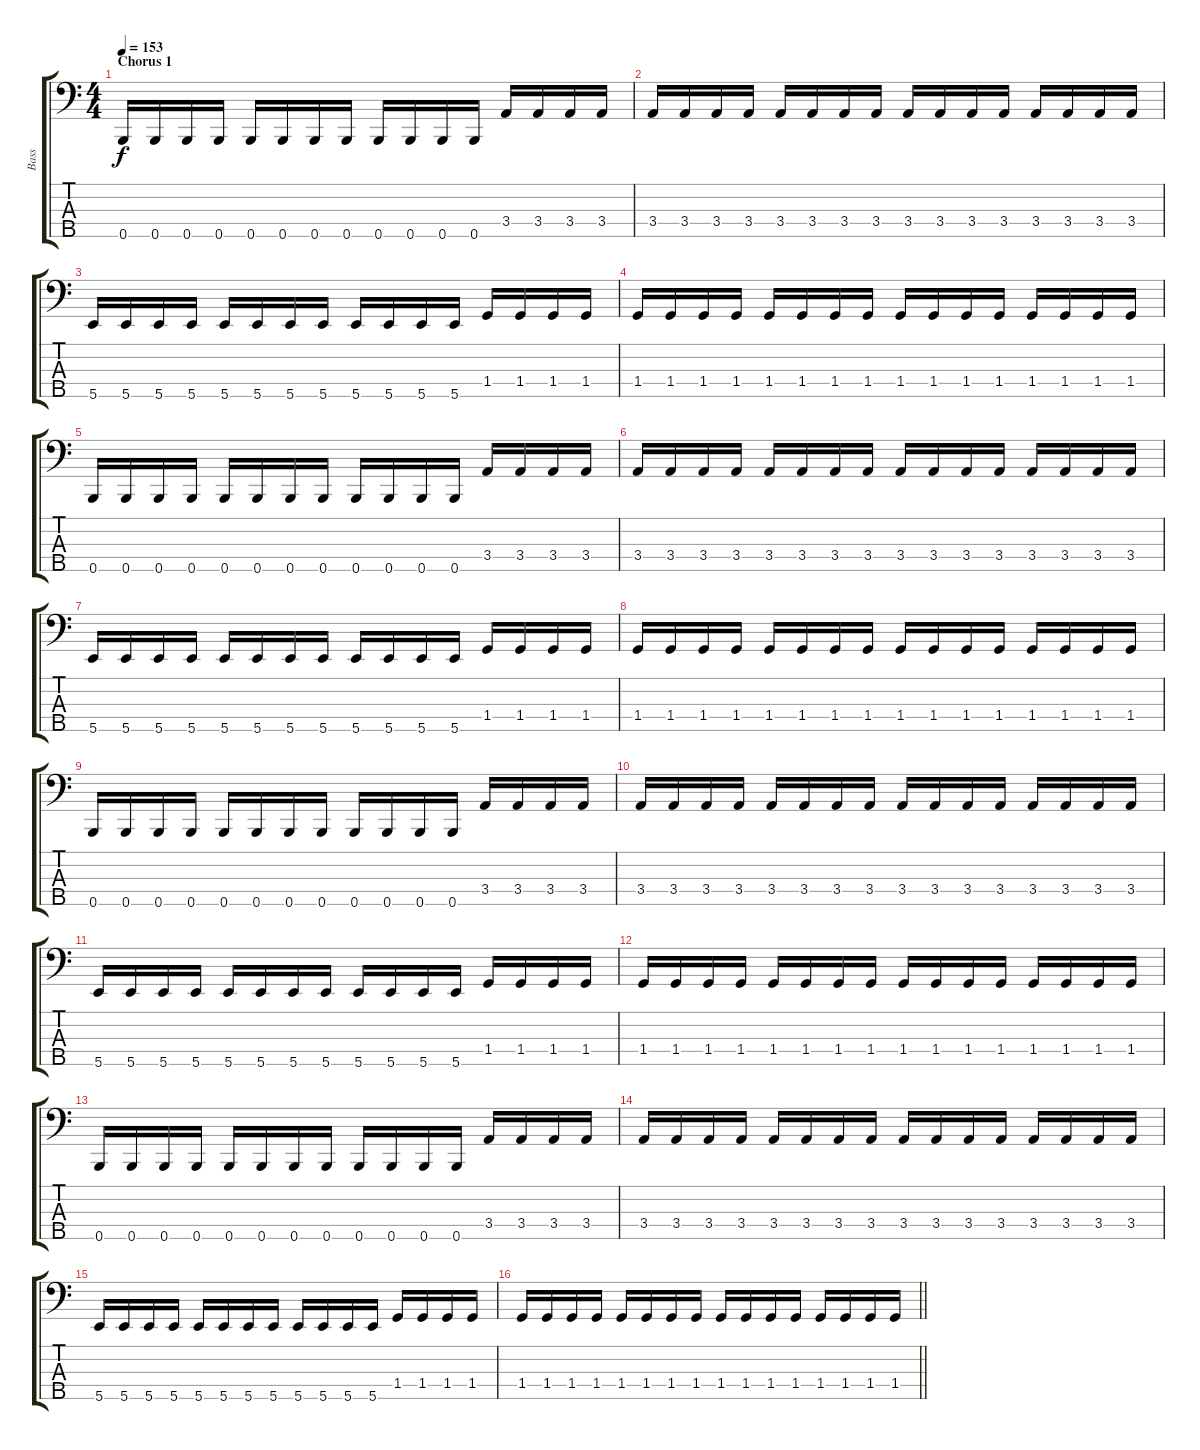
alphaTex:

\track ("Bass" "Bass") {instrument electricbassfinger}
\staff {score tabs}
\tuning (A2 E2 B1 Gb1 B0) {hide}
\ts (4 4)
\section ("" "Chorus 1")
\tempo 153
\clef f4
\ks c
0.5.16{dy f} 0.5.16 0.5.16 0.5.16 0.5.16 0.5.16 0.5.16 0.5.16 0.5.16 0.5.16 0.5.16 0.5.16 3.4.16 3.4.16 3.4.16 3.4.16 |
3.4.16 3.4.16 3.4.16 3.4.16 3.4.16 3.4.16 3.4.16 3.4.16 3.4.16 3.4.16 3.4.16 3.4.16 3.4.16 3.4.16 3.4.16 3.4.16 |
5.5.16 5.5.16 5.5.16 5.5.16 5.5.16 5.5.16 5.5.16 5.5.16 5.5.16 5.5.16 5.5.16 5.5.16 1.4.16 1.4.16 1.4.16 1.4.16 |
1.4.16 1.4.16 1.4.16 1.4.16 1.4.16 1.4.16 1.4.16 1.4.16 1.4.16 1.4.16 1.4.16 1.4.16 1.4.16 1.4.16 1.4.16 1.4.16 |
0.5.16 0.5.16 0.5.16 0.5.16 0.5.16 0.5.16 0.5.16 0.5.16 0.5.16 0.5.16 0.5.16 0.5.16 3.4.16 3.4.16 3.4.16 3.4.16 |
3.4.16 3.4.16 3.4.16 3.4.16 3.4.16 3.4.16 3.4.16 3.4.16 3.4.16 3.4.16 3.4.16 3.4.16 3.4.16 3.4.16 3.4.16 3.4.16 |
5.5.16 5.5.16 5.5.16 5.5.16 5.5.16 5.5.16 5.5.16 5.5.16 5.5.16 5.5.16 5.5.16 5.5.16 1.4.16 1.4.16 1.4.16 1.4.16 |
1.4.16 1.4.16 1.4.16 1.4.16 1.4.16 1.4.16 1.4.16 1.4.16 1.4.16 1.4.16 1.4.16 1.4.16 1.4.16 1.4.16 1.4.16 1.4.16 |
0.5.16 0.5.16 0.5.16 0.5.16 0.5.16 0.5.16 0.5.16 0.5.16 0.5.16 0.5.16 0.5.16 0.5.16 3.4.16 3.4.16 3.4.16 3.4.16 |
3.4.16 3.4.16 3.4.16 3.4.16 3.4.16 3.4.16 3.4.16 3.4.16 3.4.16 3.4.16 3.4.16 3.4.16 3.4.16 3.4.16 3.4.16 3.4.16 |
5.5.16 5.5.16 5.5.16 5.5.16 5.5.16 5.5.16 5.5.16 5.5.16 5.5.16 5.5.16 5.5.16 5.5.16 1.4.16 1.4.16 1.4.16 1.4.16 |
1.4.16 1.4.16 1.4.16 1.4.16 1.4.16 1.4.16 1.4.16 1.4.16 1.4.16 1.4.16 1.4.16 1.4.16 1.4.16 1.4.16 1.4.16 1.4.16 |
0.5.16 0.5.16 0.5.16 0.5.16 0.5.16 0.5.16 0.5.16 0.5.16 0.5.16 0.5.16 0.5.16 0.5.16 3.4.16 3.4.16 3.4.16 3.4.16 |
3.4.16 3.4.16 3.4.16 3.4.16 3.4.16 3.4.16 3.4.16 3.4.16 3.4.16 3.4.16 3.4.16 3.4.16 3.4.16 3.4.16 3.4.16 3.4.16 |
5.5.16 5.5.16 5.5.16 5.5.16 5.5.16 5.5.16 5.5.16 5.5.16 5.5.16 5.5.16 5.5.16 5.5.16 1.4.16 1.4.16 1.4.16 1.4.16 |
\barLineRight lightlight
1.4.16 1.4.16 1.4.16 1.4.16 1.4.16 1.4.16 1.4.16 1.4.16 1.4.16 1.4.16 1.4.16 1.4.16 1.4.16 1.4.16 1.4.16 1.4.16
